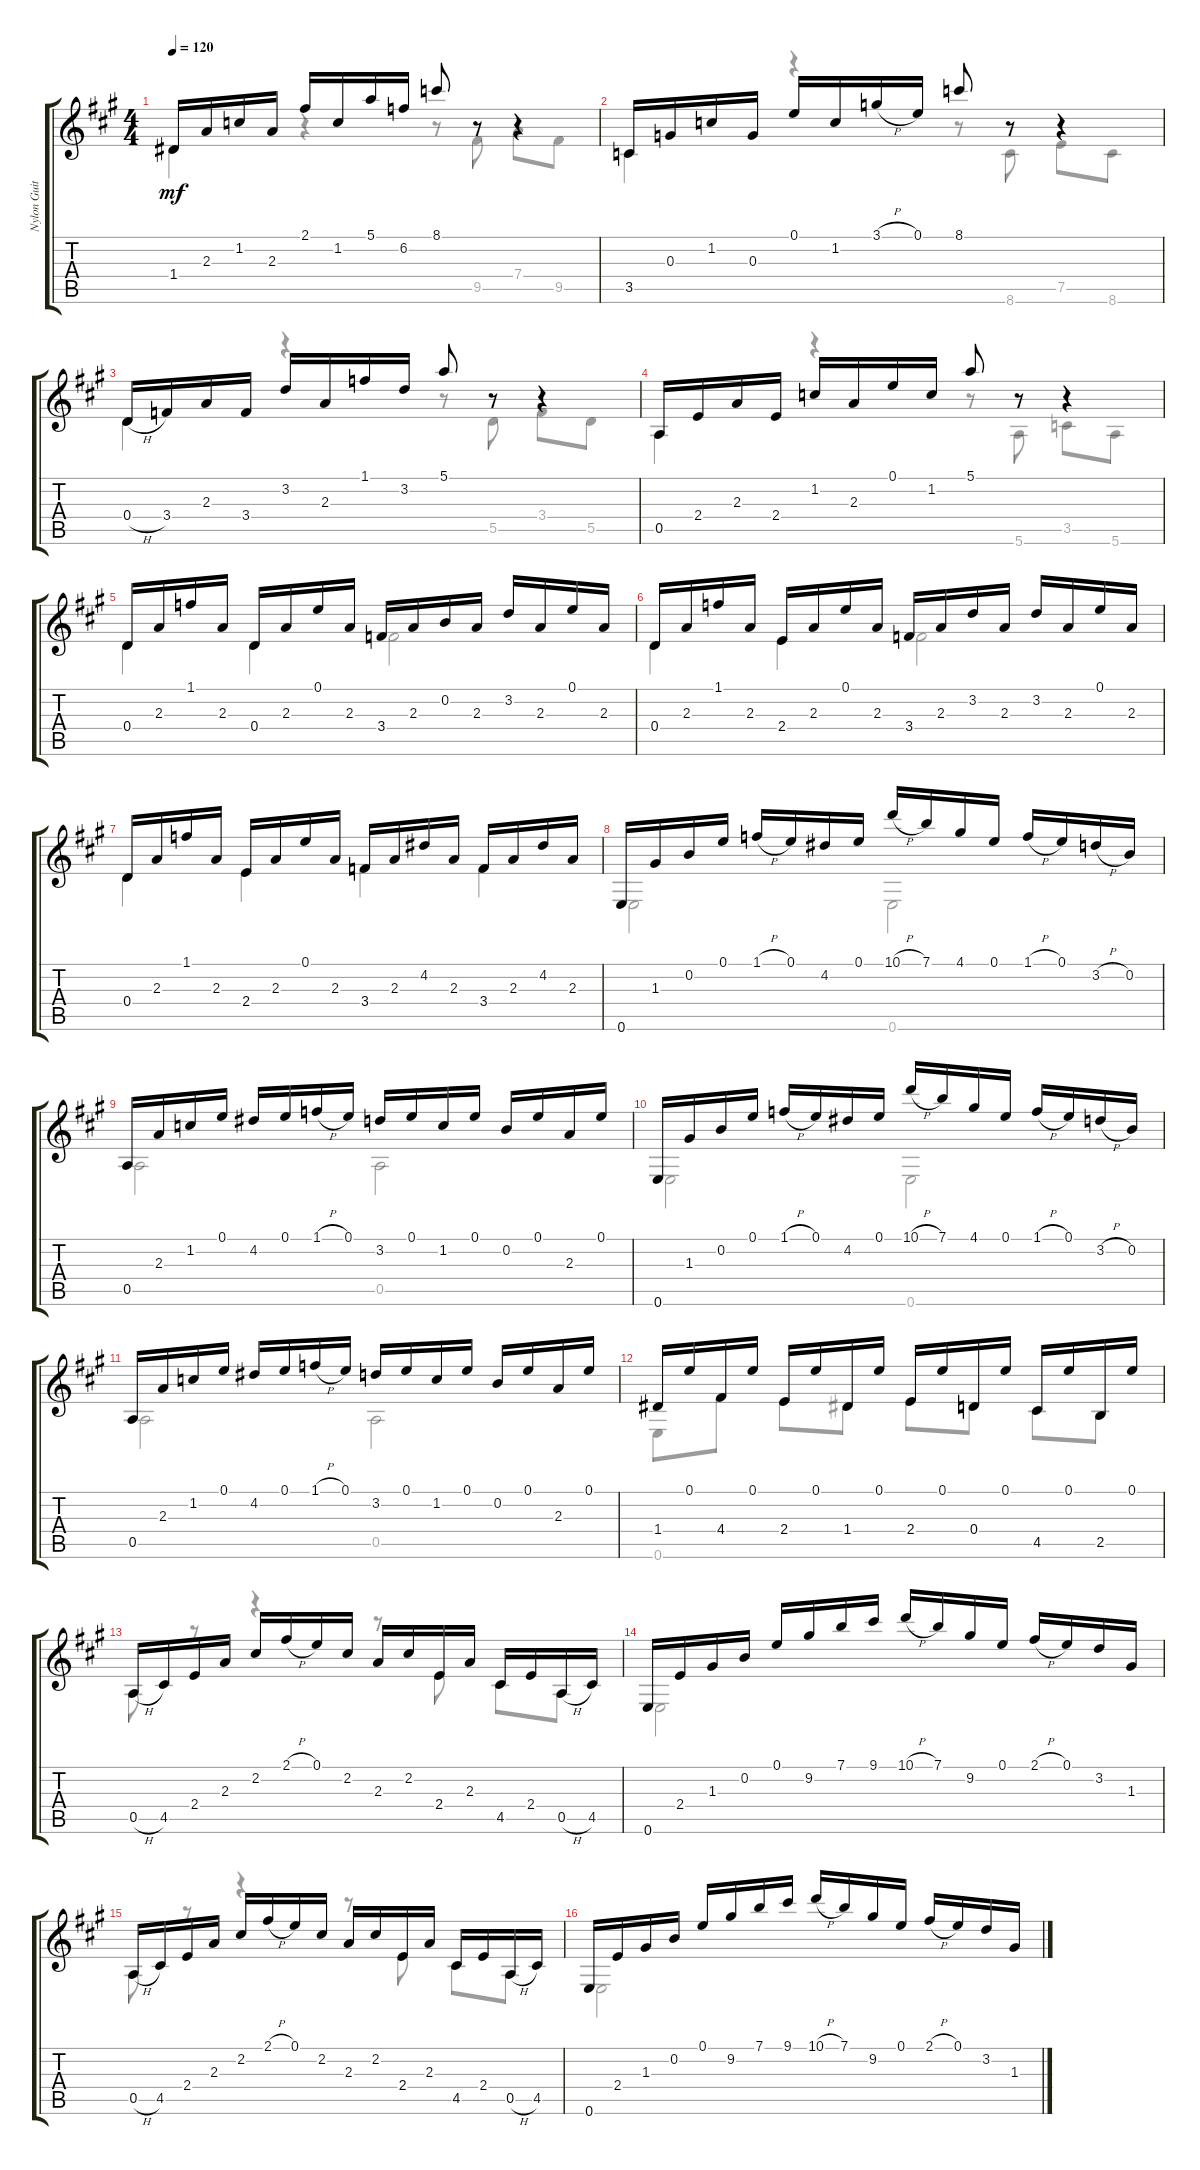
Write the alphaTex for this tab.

\track ("Nylon Guitar" "Nylon Guit") {instrument acousticguitarsteel}
\staff {score tabs}
\tuning (E4 B3 G3 D3 A2 E2) {hide}
\voice
\ts (4 4)
\tempo 120
\clef g2
\ks a
1.4.16{dy mf} 2.3.16 1.2.16 2.3.16 2.1.16 1.2.16 5.1.16 6.2.16 8.1.8 r.8 r.4 |
3.5.16 0.3.16 1.2.16 0.3.16 0.1.16 1.2.16 3.1{h}.16 0.1.16 8.1.8 r.8 r.4 |
0.4{h}.16 3.4.16 2.3.16 3.4.16 3.2.16 2.3.16 1.1.16 3.2.16 5.1.8 r.8 r.4 |
0.5.16 2.4.16 2.3.16 2.4.16 1.2.16 2.3.16 0.1.16 1.2.16 5.1.8 r.8 r.4 |
0.4.16 2.3.16 1.1.16 2.3.16 0.4.16 2.3.16 0.1.16 2.3.16 3.4.16 2.3.16 0.2.16 2.3.16 3.2.16 2.3.16 0.1.16 2.3.16 |
0.4.16 2.3.16 1.1.16 2.3.16 2.4.16 2.3.16 0.1.16 2.3.16 3.4.16 2.3.16 3.2.16 2.3.16 3.2.16 2.3.16 0.1.16 2.3.16 |
0.4.16 2.3.16 1.1.16 2.3.16 2.4.16 2.3.16 0.1.16 2.3.16 3.4.16 2.3.16 4.2.16 2.3.16 3.4.16 2.3.16 4.2.16 2.3.16 |
0.6.16 1.3.16 0.2.16 0.1.16 1.1{h}.16 0.1.16 4.2.16 0.1.16 10.1{h}.16 7.1.16 4.1.16 0.1.16 1.1{h}.16 0.1.16 3.2{h}.16 0.2.16 |
0.5.16 2.3.16 1.2.16 0.1.16 4.2.16 0.1.16 1.1{h}.16 0.1.16 3.2.16 0.1.16 1.2.16 0.1.16 0.2.16 0.1.16 2.3.16 0.1.16 |
0.6.16 1.3.16 0.2.16 0.1.16 1.1{h}.16 0.1.16 4.2.16 0.1.16 10.1{h}.16 7.1.16 4.1.16 0.1.16 1.1{h}.16 0.1.16 3.2{h}.16 0.2.16 |
0.5.16 2.3.16 1.2.16 0.1.16 4.2.16 0.1.16 1.1{h}.16 0.1.16 3.2.16 0.1.16 1.2.16 0.1.16 0.2.16 0.1.16 2.3.16 0.1.16 |
1.4.16 0.1.16 4.4.16 0.1.16 2.4.16 0.1.16 1.4.16 0.1.16 2.4.16 0.1.16 0.4.16 0.1.16 4.5.16 0.1.16 2.5.16 0.1.16 |
0.5{h}.16 4.5.16 2.4.16 2.3.16 2.2.16 2.1{h}.16 0.1.16 2.2.16 2.3.16 2.2.16 2.4.16 2.3.16 4.5.16 2.4.16 0.5{h}.16 4.5.16 |
0.6.16 2.4.16 1.3.16 0.2.16 0.1.16 9.2.16 7.1.16 9.1.16 10.1{h}.16 7.1.16 9.2.16 0.1.16 2.1{h}.16 0.1.16 3.2.16 1.3.16 |
0.5{h}.16 4.5.16 2.4.16 2.3.16 2.2.16 2.1{h}.16 0.1.16 2.2.16 2.3.16 2.2.16 2.4.16 2.3.16 4.5.16 2.4.16 0.5{h}.16 4.5.16 |
0.6.16 2.4.16 1.3.16 0.2.16 0.1.16 9.2.16 7.1.16 9.1.16 10.1{h}.16 7.1.16 9.2.16 0.1.16 2.1{h}.16 0.1.16 3.2.16 1.3.16
\voice
\clef g2
\ottava regular
\simile none
\ks a
1.4.4{dy mf} r.4 r.8 9.5.8 7.4.8 9.5.8 |
3.5.4 r.4 r.8 8.6.8 7.5.8 8.6.8 |
0.4.4 r.4 r.8 5.5.8 3.4.8 5.5.8 |
0.5.4 r.4 r.8 5.6.8 3.5.8 5.6.8 |
0.4.4 0.4.4 3.4.2 |
0.4.4 2.4.4 3.4.2 |
0.4.4 2.4.4 3.4.4 3.4.4 |
0.6.2 0.6.2 |
0.5.2 0.5.2 |
0.6.2 0.6.2 |
0.5.2 0.5.2 |
0.6.8 4.4.8 2.4.8 1.4.8 2.4.8 0.4.8 4.5.8 2.5.8 |
0.5.8 r.8 r.4 r.8 2.4.8 4.5.8 0.5.8 |
0.6.2 |
0.5.8 r.8 r.4 r.8 2.4.8 4.5.8 0.5.8 |
0.6.2
